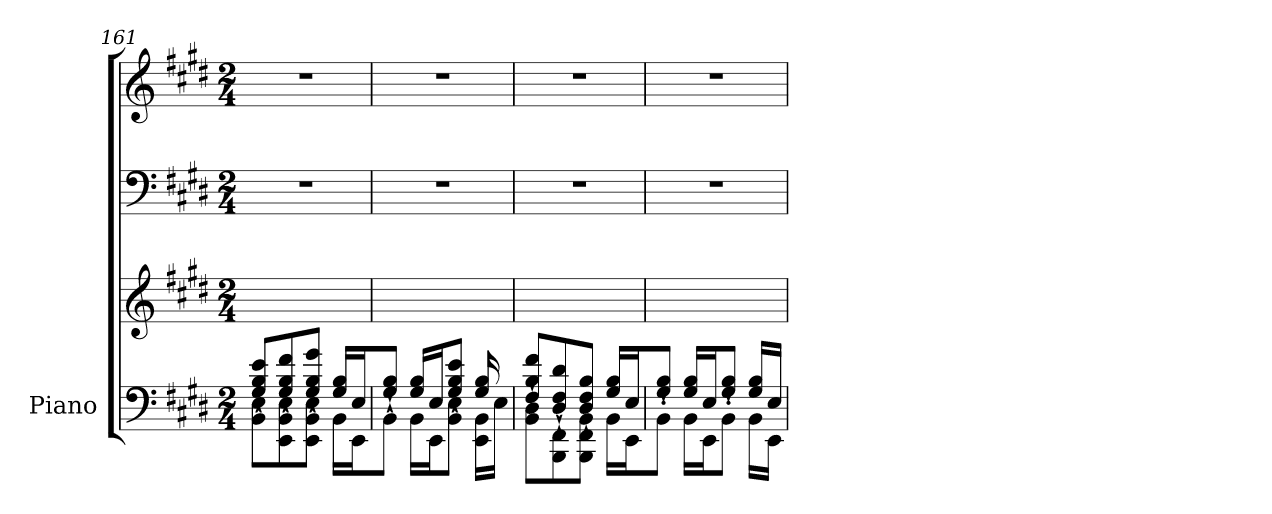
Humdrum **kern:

**kern	**kern	**kern	**kern
*part1	*part1	*part1	*part1
*staff4	*staff3	*staff2	*staff1
*I"Piano	*	*	*
*I'Pno.	*	*	*
*clefF4	*clefG2	*clefF4	*clefG2
*k[f#c#g#d#]	*k[f#c#g#d#]	*k[f#c#g#d#]	*k[f#c#g#d#]
*M2/4	*M2/4	*M2/4	*M2/4
=161	=161	=161	=161
*^	*	*	*
8BB\` 8E\`L	8G#/` 8B/` 8e/`L	2ryy	2r	2r
8EE\` 8BB\` 8E\`	8G#/` 8B/` 8f#/`	.	.	.
8EE\` 8BB\` 8E\`J	8G#/` 8B/` 8g#/`J	.	.	.
16BB\LL	16G#/ 16B/LL	.	.	.
16EE\J	16E/J	.	.	.
=162	=162	=162	=162	=162
8BB`\J	8G#/` 8B/`J	4..ryy	2r	2r
16BB\LL	16G#/ 16B/LL	.	.	.
16EE\J	16E/J	.	.	.
8BB\` 8E\`J	8G#/` 8B/` 8e/`J	.	.	.
16EE\ 16BB\LL	16G#/ 16B/LL	.	.	.
16E\JJ	16ryy	16g#/JJ	.	.
=163	=163	=163	=163	=163
8BB\` 8D#\`L	8F#/` 8B/` 8f#/`L	2ryy	2r	2r
8BBB\` 8FF#\`	8D#/` 8F#/` 8d#/`	.	.	.
8BBB\` 8FF#\` 8BB\`J	8D#/` 8F#/` 8B/`J	.	.	.
16BB\LL	16G#/ 16B/LL	.	.	.
16EE\J	16E/J	.	.	.
=164	=164	=164	=164	=164
8BB`\J	8G#/' 8B/'J	2ryy	2r	2r
16BB\LL	16G#/ 16B/LL	.	.	.
16EE\J	16E/J	.	.	.
8BB`\J	8G#/' 8B/'J	.	.	.
16BB\LL	16G#/ 16B/LL	.	.	.
16EE\JJ	16E/JJ	.	.	.
*v	*v	*	*	*
=	=	=	=
*-	*-	*-	*-
